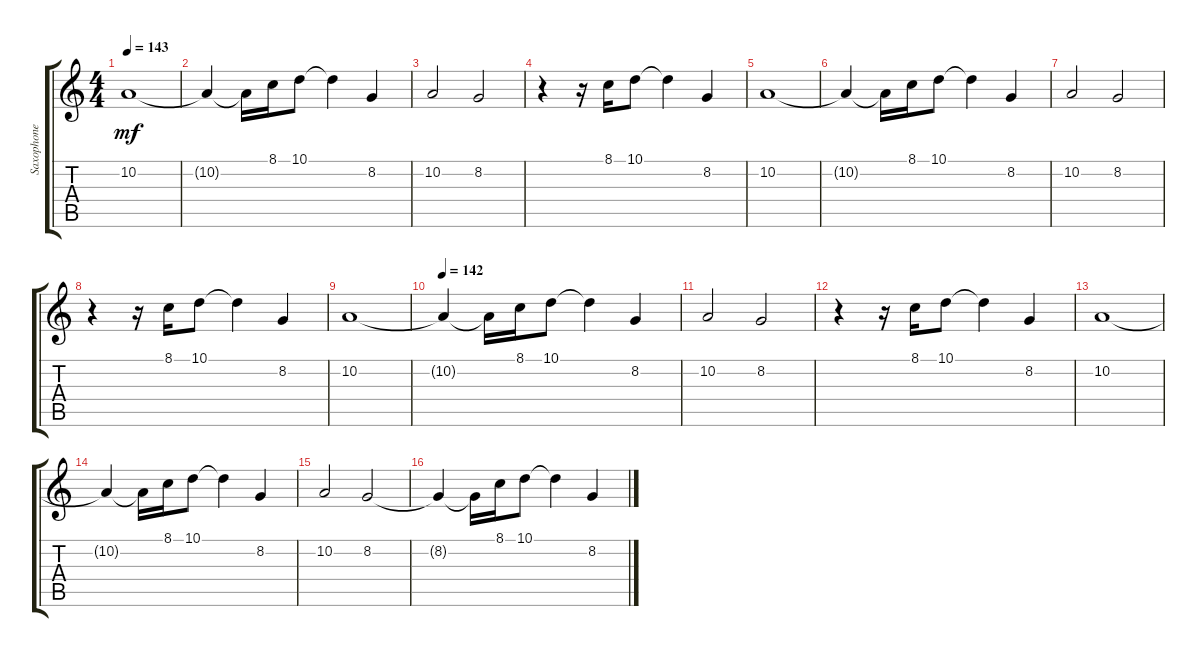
\track ("Saxophone" "Saxophone") {instrument tenorsax}
\staff {score tabs}
\tuning (E4 B3 G3 D3 A2 E2) {hide}
\ts (4 4)
\tempo 143
\clef g2
\ks c
10.2.1{dy mf} |
10.2{t}.4 10.2{t}.16 8.1.16 10.1.8 10.1{t}.4 8.2.4 |
10.2.2 8.2.2 |
r.4 r.16 8.1.16 10.1.8 10.1{t}.4 8.2.4 |
10.2.1 |
10.2{t}.4 10.2{t}.16 8.1.16 10.1.8 10.1{t}.4 8.2.4 |
10.2.2 8.2.2 |
r.4 r.16 8.1.16 10.1.8 10.1{t}.4 8.2.4 |
10.2.1 |
\tempo 142
10.2{t}.4 10.2{t}.16 8.1.16 10.1.8 10.1{t}.4 8.2.4 |
10.2.2 8.2.2 |
r.4 r.16 8.1.16 10.1.8 10.1{t}.4 8.2.4 |
10.2.1 |
10.2{t}.4 10.2{t}.16 8.1.16 10.1.8 10.1{t}.4 8.2.4 |
10.2.2 8.2.2 |
8.2{t}.4 8.2{t}.16 8.1.16 10.1.8 10.1{t}.4 8.2.4
